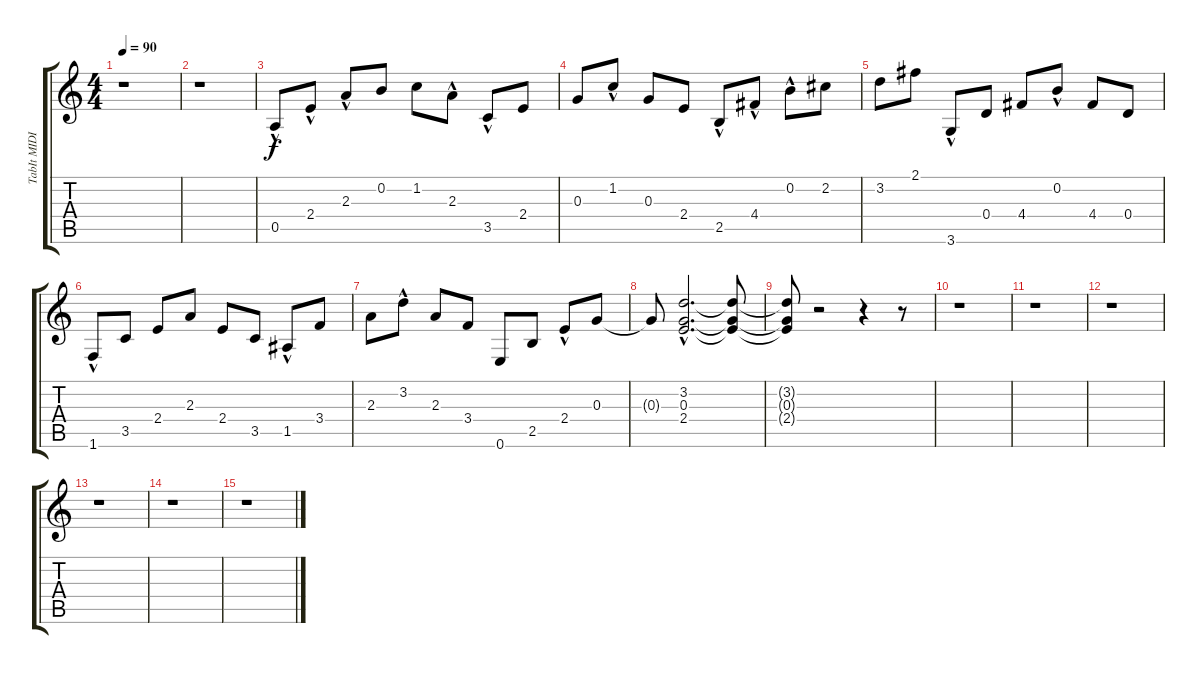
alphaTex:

\track ("TabIt MIDI - Track 3" "TabIt MIDI") {instrument electricguitarclean}
\staff {score tabs}
\tuning (E4 B3 G3 D3 A2 E2) {hide}
\ts (4 4)
\tempo 90
\clef g2
\ks c
r.1{dy f} |
r.1 |
0.5{hac}.8 2.4{hac}.8 2.3{hac}.8 0.2.8 1.2.8 2.3{hac}.8 3.5{hac}.8 2.4.8 |
0.3.8 1.2{hac}.8 0.3.8 2.4.8 2.5{hac}.8 4.4{hac}.8 0.2{hac}.8 2.2.8 |
3.2.8 2.1.8 3.6{hac}.8 0.4.8 4.4.8 0.2{hac}.8 4.4.8 0.4.8 |
1.6{hac}.8 3.5.8 2.4.8 2.3.8 2.4.8 3.5.8 1.5{hac}.8 3.4.8 |
2.3.8 3.2{hac}.8 2.3.8 3.4.8 0.6.8 2.5.8 2.4{hac}.8 0.3.8 |
0.3{t}.8 (3.2{hac} 0.3{hac} 2.4{hac}).2{d} (3.2{t} 0.3{t} 2.4{t}).8 |
(3.2{t} 0.3{t} 2.4{t}).8 r.2 r.4 r.8 |
r.1 |
r.1 |
r.1 |
r.1 |
r.1 |
r.1
